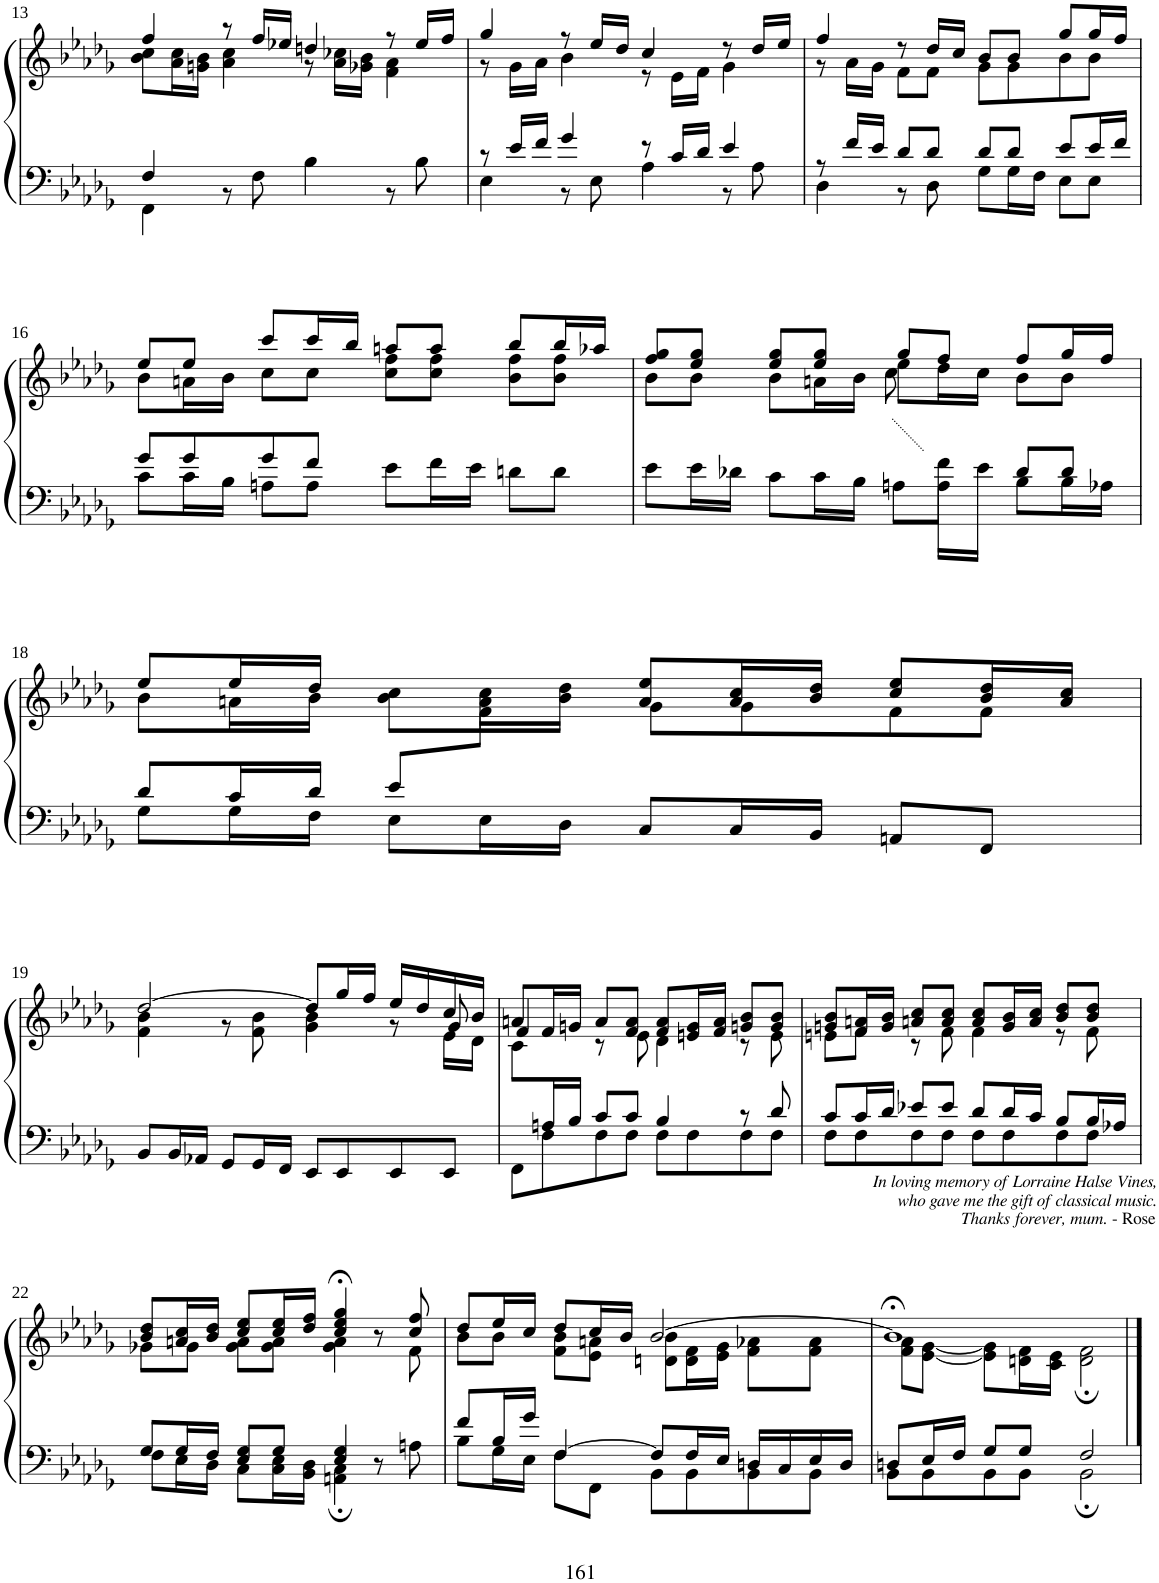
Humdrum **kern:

**kern	**kern
*part1	*part1
*staff2	*staff1
*I"Piano	*
*I'Pno	*
!!LO:PB:g=z
*clefF4	*clefG2
*k[b-e-a-d-g-]	*k[b-e-a-d-g-]
*M4/4	*M4/4
*met(c)	*met(c)
=13	=13
*^	*^
4F/	4FF\	4ff/	8b-\ 8cc\L
.	.	.	16a-\ 16cc\L
.	.	.	16gn\ 16b-\JJ
4ryy	8r	8r	4a-\ 4cc\
.	8F\	16ff/LL	.
.	.	16ee-X/JJ	.
2ryy	4B-\	4ddn/	8r
.	.	.	16a-\ 16cc-X\LL
.	.	.	16g-X\ 16b-\JJ
.	8r	8r	4f\ 4a-\
.	8B-\	16ee-/LL	.
.	.	16ff/JJ	.
=14	=14	=14	=14
8r	4E-\	4gg-/	8r
16e-/LL	.	.	16g-\LL
16f/JJ	.	.	16a-\JJ
4g-/	8r	8r	4b-\
.	8E-\	16ee-/LL	.
.	.	16dd-/JJ	.
8r	4A-\	4cc/	8r
16c/LL	.	.	16e-\LL
16d-/JJ	.	.	16f\JJ
4e-/	8r	8r	4g-\
.	8A-\	16dd-/LL	.
.	.	16ee-/JJ	.
=15	=15	=15	=15
8r	4D-\	4ff/	8r
16f/LL	.	.	16a-\LL
16e-/JJ	.	.	16g-\JJ
8d-/L	8r	8r	8f\L
8d-/J	8D-\	16dd-/LL	8f\J
.	.	16cc/JJ	.
8d-/L	8G-\L	8b-/L	8g-\L
8d-/J	16G-\L	8b-/J	8g-\
.	16F\JJ	.	.
8e-/L	8E-\L	8gg-/L	8b-\
16e-/L	8E-\J	16gg-/L	8b-\J
16f/JJ	.	16ff/JJ	.
!!LO:LB:g=z	!!
=16	=16	=16	=16
8g-/L	8c\L	8ee-/L	8b-\L
8g-/	16c\L	8ee-/J	16an\L
.	16B-\JJ	.	16b-\JJ
8g-/	8An\L	8ccc/L	8cc\L
8f/J	8A\J	16ccc/L	8cc\J
.	.	16bb-/JJ	.
2ryy	8e-\L	8aan/L	8cc\ 8ff\L
.	16f\L	8aa/J	8cc\ 8ff\J
.	16e-\JJ	.	.
.	8dn\L	8bb-/L	8b-\ 8ff\L
.	8d\J	16bb-/L	8b-\ 8ff\J
.	.	16aa-X/JJ	.
=17	=17	=17	=17
*	*	*	*^
8ryy	8e-\L	8ff/ 8gg-/L	8b-\L	2ryy
.	16e-\L	8ee-/ 8gg-/J	8b-\J	.
.	16d-X\JJ	.	.	.
.	8c\L	8ee-/ 8gg-/L	8b-\L	.
.	16c\L	8ee-/ 8gg-/J	16an\L	.
.	16B-\JJ	.	16b-\JJ	.
.	8An\L	8gg-/L	8cc\	8ee-\L
16f\LL	8A\J	8ff/J	4.ryy	16dd-\L
16e-\JJ	.	.	.	16cc\JJ
8d-/L	8B-\L	8ff/L	.	8b-\L
8d-/J	16B-\L	16gg-/L	.	8b-\J
.	16A-X\JJ	16ff/JJ	.	.
!!LO:LB:g=z	!!	!!
=18	=18	=18	=18	=18
8d-/L	8G-\L	8ee-/L	8b-\L	4.ryy
16c/L	16G-\L	16ee-/L	16an\L	.
16d-/JJ	16F\JJ	16dd-/JJ	16b-\JJ	.
8e-/L	8E-\L	8b-\ 8cc\L	4ryy	.
8ryy	16E-\L	16a\ 16cc\L	.	8f\J
.	16D-\JJ	16b-\ 16dd-\JJ	.	.
2ryy	8C/L	8a/ 8ee-/L	8g-\L	2ryy
.	16C/L	16a/ 16cc/L	8g-\	.
.	16BB-/JJ	16b-/ 16dd-/JJ	.	.
.	8AAn/L	8cc/ 8ee-/L	8f\	.
.	8FF/J	16b-/ 16dd-/L	8f\J	.
.	.	16a/ 16cc/JJ	.	.
*v	*v	*	*	*
!!LO:LB:g=z	!!	!!
=19	=19	=19	=19
8BB-/L	[2dd-/	4f\ 4b-\	2..ryy
16BB-/L	.	.	.
16AA-X/JJ	.	.	.
8GG-/L	.	8r	.
16GG-/L	.	8f\ 8b-\	.
16FF/JJ	.	.	.
8EE-/L	8dd-/L]	4g-\ 4b-\	.
8EE-/	16gg-/L	.	.
.	16ff/JJ	.	.
8EE-/	16ee-/LL	8r	.
.	16dd-/	.	.
8EE-/J	16cc/	16e-\LL	8g-/
.	16b-/JJ	16d-\JJ	.
=20	=20	=20	=20
*^	*	*	*
8ryy	8FF\L	8an/L	4f/	8c\L
16An/L	8F\	16f/L	.	2..ryy
16B-/JJ	.	16gn/JJ	.	.
8c/L	8F\	8a/L	8r	.
8c/J	8F\J	8f/ 8a/J	8e-\	.
4B-/	8F\L	8f/ 8a/L	4d-\	.
.	8F\	16en/ 16g/L	.	.
.	.	16f/ 16a/JJ	.	.
8r	8F\	8gn/ 8b-/L	8r	.
8d-/	8F\J	8g/ 8b-/J	8e\	.
*	*	*	*v	*v
=21	=21	=21	=21
8c/L	8F\L	8gn/ 8b-/L	8en\L
16c/L	8F\	16f/ 16an/L	8f\J
16d-/JJ	.	16g/ 16b-/JJ	.
8e-X/L	8F\	8an/ 8cc/L	8r
8e-/J	8F\J	8a/ 8cc/J	8f\
8d-/L	8F\L	8a/ 8cc/L	4f\
16d-/L	8F\	16g/ 16b-/L	.
16c/JJ	.	16a/ 16cc/JJ	.
8B-/L	8F\	8b-/ 8dd-/L	8r
16B-/L	8F\J	8b-/ 8dd-/J	8f\
16A-X/JJ	.	.	.
!!LO:LB:g=z	!!
=22	=22	=22	=22
8G-/L	8F\L	8b-/ 8dd-/L	8g-X\L
16G-/L	16E-\L	16an/ 16cc/L	8g-\J
16F/JJ	16D-\JJ	16b-/ 16dd-/JJ	.
8E-/ 8G-/L	8C\L	8cc/ 8ee-/L	8g-\ 8a\L
8G-/J	16C\ 16E-\L	16cc/ 16ee-/L	8g-\ 8a\J
.	16BB-\ 16D-\JJ	16dd-/ 16ff/JJ	.
4E-/ 4G-/	4AAn\; 4C\;	4cc/;< 4ee-/;< 4gg-/;<	4g-\ 4a\
8r	4ryy	8r	8ryy
8An\	.	8cc/ 8ff/	8f\
=23	=23	=23	=23
8f/L	8B-\L	8dd-/L	8b-\L
16B-/L	16G-\L	16ee-/L	8b-\J
16g-/JJ	16E-\JJ	16cc/JJ	.
[4F/	8F\L	8dd-/L	8f\ 8b-\L
.	8FF\J	16cc/L	8e-\ 8an\J
.	.	16b-/JJ	.
8F/L]	8BB-\L	[2b-/	8dn\ 8b-\L
16F/L	8BB-\	.	16d\ 16f\L
16E-/JJ	.	.	16e-\ 16g-\JJ
16Dn/LL	8BB-\	.	8f\ 8a-X\L
16C/	.	.	.
16E-/	8BB-\J	.	8f\ 8a-\J
16D/JJ	.	.	.
=24	=24	=24	=24
8Dn/L	8BB-\L	1b-;<]	8f\ 8a-\L
16E-/L	8BB-\	.	[8e-\ [8g-\J
16F/JJ	.	.	.
8G-/L	8BB-\	.	8e-\] 8g-\]L
8G-/J	8BB-\J	.	16dn\ 16f\L
.	.	.	16c\ 16e-\JJ
!	!	!	!LO:TX:a:i:t=In loving memory of Lorraine Halse Vines,
!	!	!	!LO:TX:a:t=who gave me the gift of classical music.
!	!	!	!LO:TX:a:t=Thanks forever, mum.
!	!	!	!LO:TX:a:t=- Rose
2F/	2BB-;\	.	2d\; 2f\;
*v	*v	*	*
*	*v	*v
==	==
*-	*-
